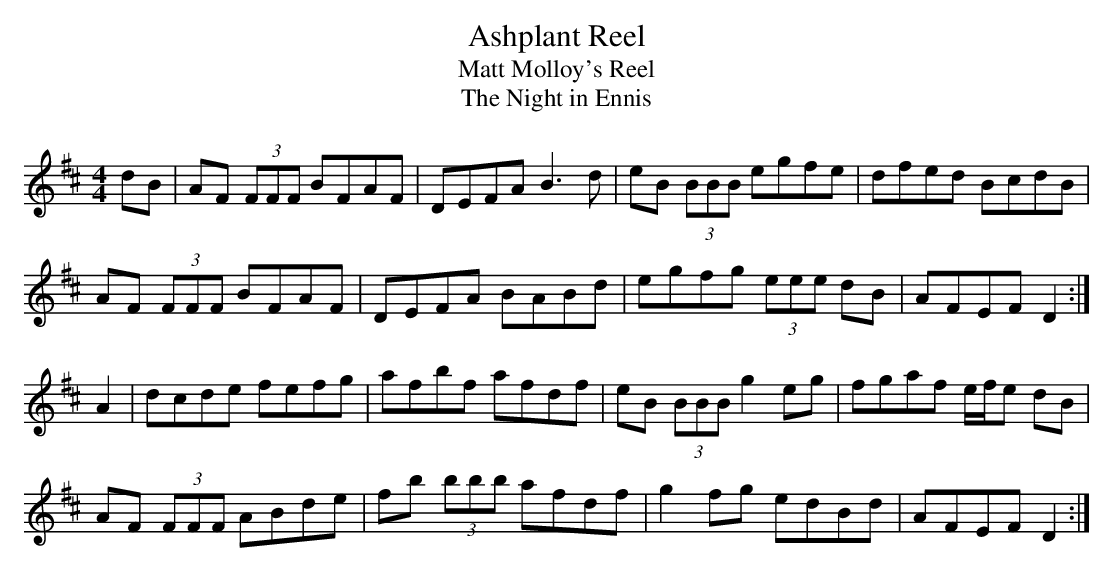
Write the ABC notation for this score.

X:1
T:Ashplant Reel
T:Matt Molloy's Reel
T:The Night in Ennis
M:4/4
L:1/8
K:D
dB | AF (3FFF BFAF | DEFA B3 d | eB (3BBB egfe | dfed BcdB |
AF (3FFF BFAF | DEFA BABd | egfg (3eee dB | AFEF D2 :|]
A2 | dcde fefg | afbf afdf | eB (3BBB g2 eg | fgaf e/f/e dB |
AF (3FFF ABde | fb (3bbb afdf | g2 fg edBd | AFEF D2 :|]
